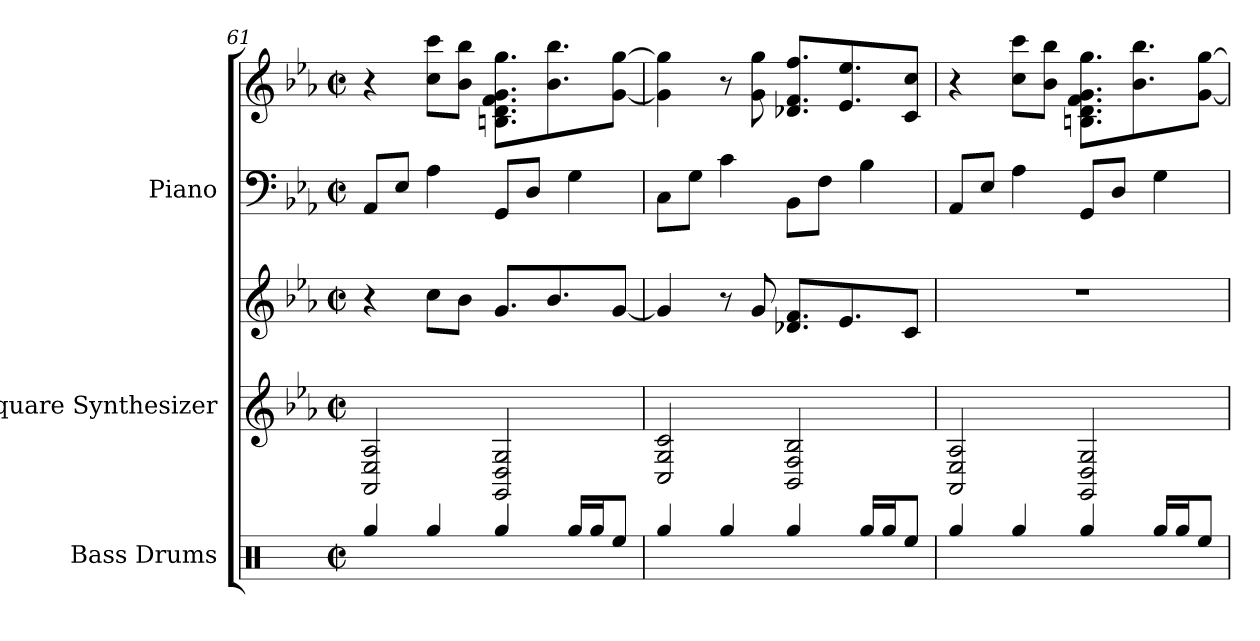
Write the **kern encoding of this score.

**kern	**kern	**kern	**kern	**kern
*part3	*part2	*part2	*part1	*part1
*staff5	*staff4	*staff3	*staff2	*staff1
*I"Bass Drums	*I"Square Synthesizer	*	*I"Piano	*
*I'B.D.	*I'Synth.	*	*I'Pno.	*
*clefX	*clefG2	*clefG2	*clefF4	*clefG2
*k[]	*k[b-e-a-]	*k[b-e-a-]	*k[b-e-a-]	*k[b-e-a-]
*M2/2	*M2/2	*M2/2	*M2/2	*M2/2
*met(c|)	*met(c|)	*met(c|)	*met(c|)	*met(c|)
=61	=61	=61	=61	=61
4Rgg/	2AA-/ 2E-/ 2A-/	4r	8AA-/L	4r
.	.	.	8E-/J	.
4Rgg/	.	8cc\L	4A-\	8cc\ 8ccc\L
.	.	8b-\J	.	8b-\ 8bb-\J
4Rgg/	2GG/ 2D/ 2G/	8.g/L	8GG/L	8.Bn\ 8.d\ 8.f\ 8.g\ 8.gg\L
.	.	.	8D/J	.
.	.	8.b-/	.	8.b-\ 8.bb-\
16Rgg/LL	.	.	4G\	.
16Rgg/J	.	.	.	.
8Ree/J	.	[8g/J	.	[8g\ [8gg\J
=62	=62	=62	=62	=62
4Rgg/	2C/ 2G/ 2c/	4g/]	8C\L	4g\] 4gg\]
.	.	.	8G\J	.
4Rgg/	.	8r	4c\	8r
.	.	8g/	.	8g\ 8gg\
4Rgg/	2BB-/ 2F/ 2B-/	8.d-X/ 8.f/L	8BB-\L	8.d-X/ 8.f/ 8.ff/L
.	.	.	8F\J	.
.	.	8.e-/	.	8.e-/ 8.ee-/
16Rgg/LL	.	.	4B-\	.
16Rgg/J	.	.	.	.
8Ree/J	.	8c/J	.	8c/ 8cc/J
=63	=63	=63	=63	=63
4Rgg/	2AA-/ 2E-/ 2A-/	1r	8AA-/L	4r
.	.	.	8E-/J	.
4Rgg/	.	.	4A-\	8cc\ 8ccc\L
.	.	.	.	8b-\ 8bb-\J
4Rgg/	2GG/ 2D/ 2G/	.	8GG/L	8.Bn\ 8.d\ 8.f\ 8.g\ 8.gg\L
.	.	.	8D/J	.
.	.	.	.	8.b-\ 8.bb-\
16Rgg/LL	.	.	4G\	.
16Rgg/J	.	.	.	.
8Ree/J	.	.	.	[8g\ [8gg\J
=	=	=	=	=
*-	*-	*-	*-	*-
